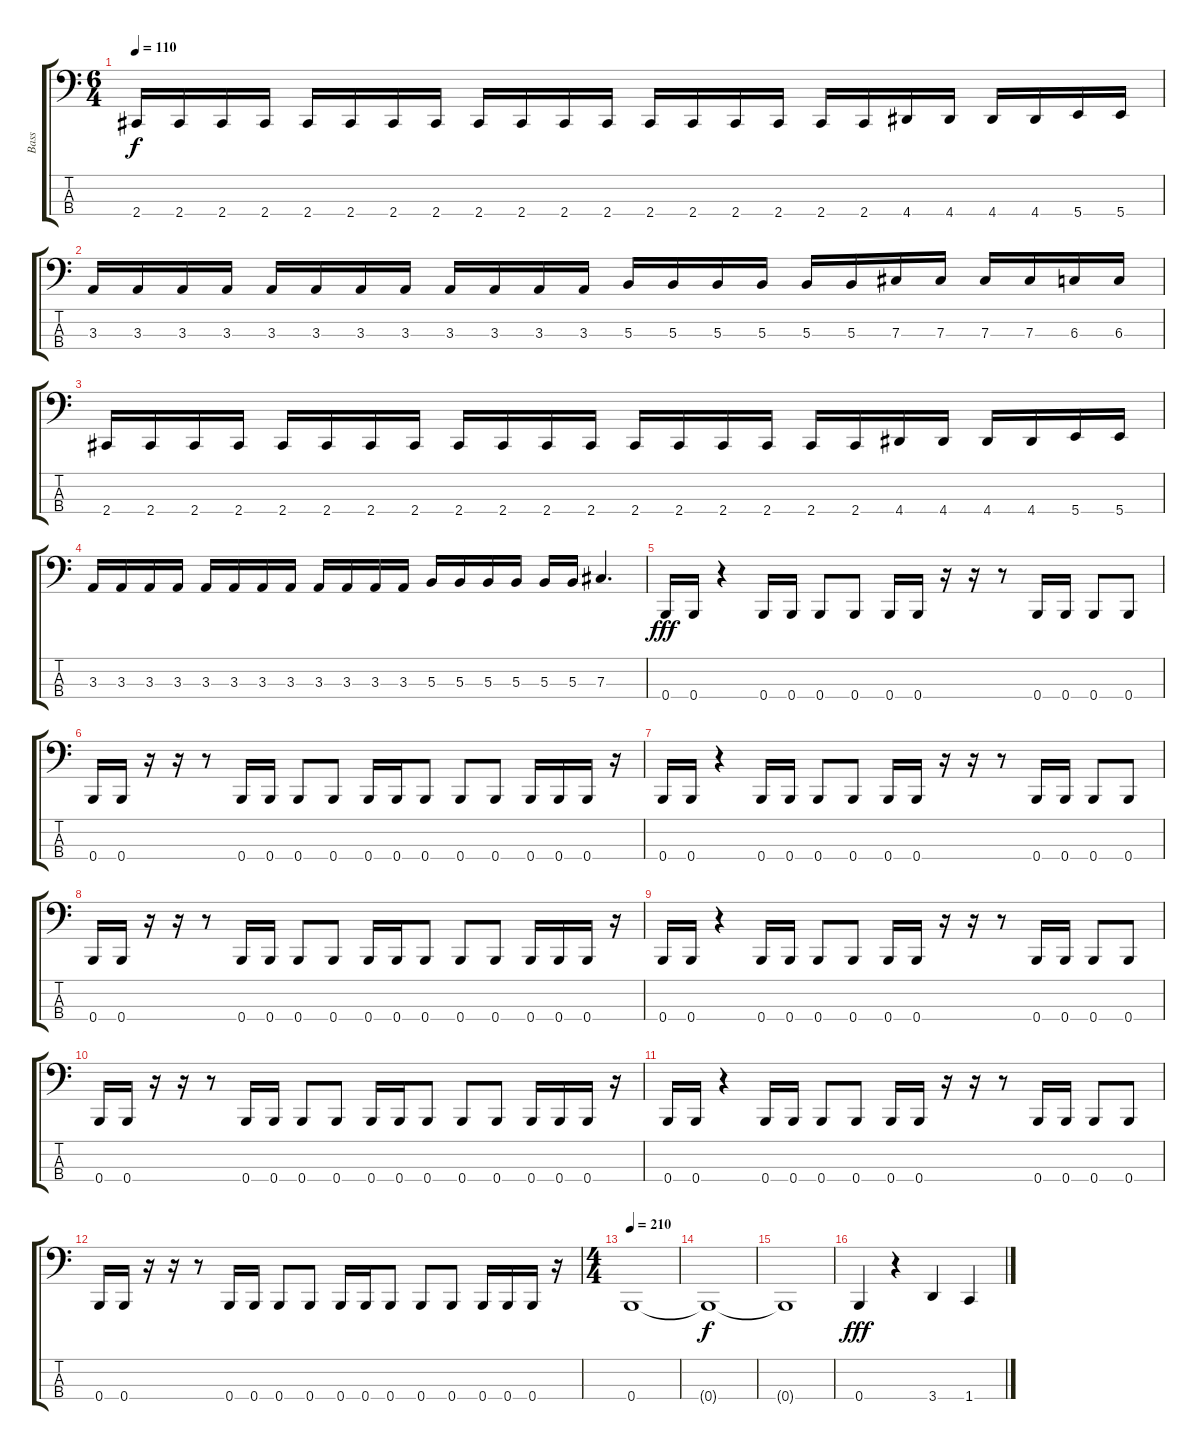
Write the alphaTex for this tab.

\track ("Bass" "Bass") {instrument electricbasspick}
\staff {score tabs}
\tuning (E2 B1 Gb1 B0) {hide}
\ts (6 4)
\tempo 110
\clef f4
\ks c
2.4.16{dy f instrument electricbasspick} 2.4.16 2.4.16 2.4.16 2.4.16 2.4.16 2.4.16 2.4.16 2.4.16 2.4.16 2.4.16 2.4.16 2.4.16 2.4.16 2.4.16 2.4.16 2.4.16 2.4.16 4.4.16 4.4.16 4.4.16 4.4.16 5.4.16 5.4.16 |
3.3.16 3.3.16 3.3.16 3.3.16 3.3.16 3.3.16 3.3.16 3.3.16 3.3.16 3.3.16 3.3.16 3.3.16 5.3.16 5.3.16 5.3.16 5.3.16 5.3.16 5.3.16 7.3.16 7.3.16 7.3.16 7.3.16 6.3.16 6.3.16 |
2.4.16 2.4.16 2.4.16 2.4.16 2.4.16 2.4.16 2.4.16 2.4.16 2.4.16 2.4.16 2.4.16 2.4.16 2.4.16 2.4.16 2.4.16 2.4.16 2.4.16 2.4.16 4.4.16 4.4.16 4.4.16 4.4.16 5.4.16 5.4.16 |
3.3.16 3.3.16 3.3.16 3.3.16 3.3.16 3.3.16 3.3.16 3.3.16 3.3.16 3.3.16 3.3.16 3.3.16 5.3.16 5.3.16 5.3.16 5.3.16 5.3.16 5.3.16 7.3.4{d} |
0.4.16{dy fff} 0.4.16 r.4 0.4.16 0.4.16 0.4.8 0.4.8 0.4.16 0.4.16 r.16 r.16 r.8 0.4.16 0.4.16 0.4.8 0.4.8 |
0.4.16 0.4.16 r.16 r.16 r.8 0.4.16 0.4.16 0.4.8 0.4.8 0.4.16 0.4.16 0.4.8 0.4.8 0.4.8 0.4.16 0.4.16 0.4.16 r.16 |
0.4.16 0.4.16 r.4 0.4.16 0.4.16 0.4.8 0.4.8 0.4.16 0.4.16 r.16 r.16 r.8 0.4.16 0.4.16 0.4.8 0.4.8 |
0.4.16 0.4.16 r.16 r.16 r.8 0.4.16 0.4.16 0.4.8 0.4.8 0.4.16 0.4.16 0.4.8 0.4.8 0.4.8 0.4.16 0.4.16 0.4.16 r.16 |
0.4.16 0.4.16 r.4 0.4.16 0.4.16 0.4.8 0.4.8 0.4.16 0.4.16 r.16 r.16 r.8 0.4.16 0.4.16 0.4.8 0.4.8 |
0.4.16 0.4.16 r.16 r.16 r.8 0.4.16 0.4.16 0.4.8 0.4.8 0.4.16 0.4.16 0.4.8 0.4.8 0.4.8 0.4.16 0.4.16 0.4.16 r.16 |
0.4.16 0.4.16 r.4 0.4.16 0.4.16 0.4.8 0.4.8 0.4.16 0.4.16 r.16 r.16 r.8 0.4.16 0.4.16 0.4.8 0.4.8 |
0.4.16 0.4.16 r.16 r.16 r.8 0.4.16 0.4.16 0.4.8 0.4.8 0.4.16 0.4.16 0.4.8 0.4.8 0.4.8 0.4.16 0.4.16 0.4.16 r.16 |
\ts (4 4)
\tempo 210
0.4.1 |
0.4{t}.1{dy f} |
0.4{t}.1 |
0.4.4{dy fff} r.4 3.4.4 1.4.4
